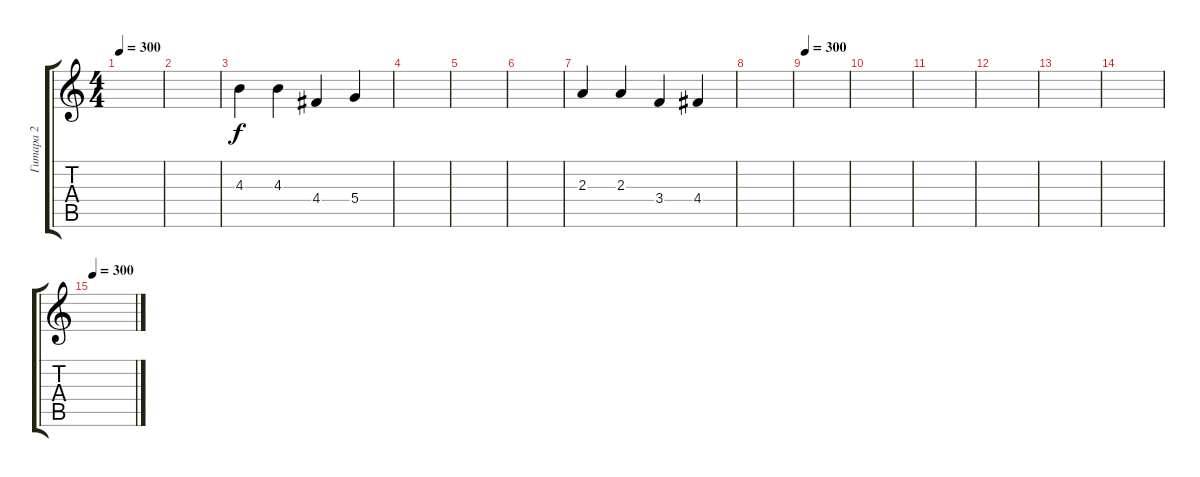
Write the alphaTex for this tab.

\track ("Гитара 2" "Гитара 2") {instrument overdrivenguitar}
\staff {score tabs}
\tuning (E4 B3 G3 D3 A2 E2) {hide}
\ts (4 4)
\tempo 300
\clef g2
\ks c
|
|
4.3.4 4.3.4 4.4.4 5.4.4 |
|
|
|
2.3.4 2.3.4 3.4.4 4.4.4 |
|
\tempo 300
|
|
|
|
|
|
\tempo 300
